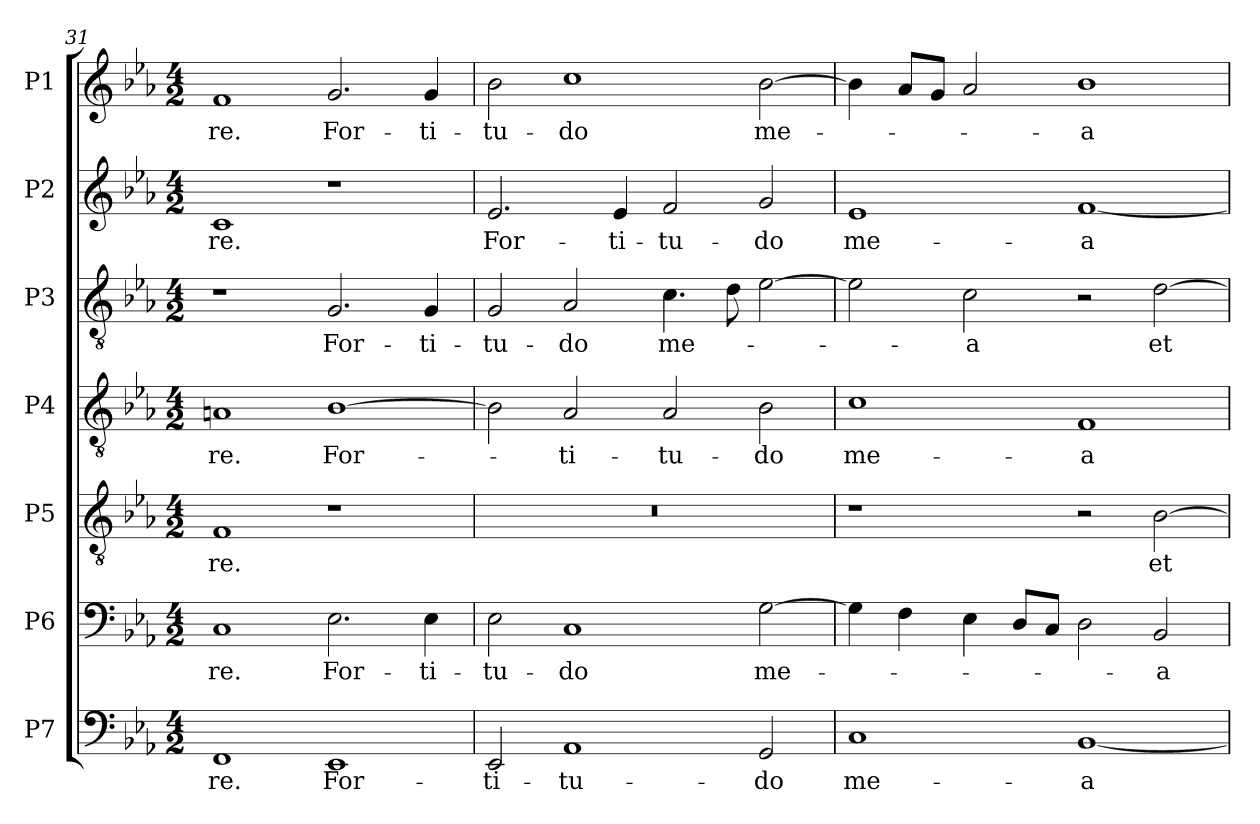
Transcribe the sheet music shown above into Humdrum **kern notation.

**kern	**text	**kern	**text	**kern	**text	**kern	**text	**kern	**text	**kern	**text	**kern	**text
*part7	*part7	*part6	*part6	*part5	*part5	*part4	*part4	*part3	*part3	*part2	*part2	*part1	*part1
*staff7	*staff7	*staff6	*staff6	*staff5	*staff5	*staff4	*staff4	*staff3	*staff3	*staff2	*staff2	*staff1	*staff1
*I"P7	*	*I"P6	*	*I"P5	*	*I"P4	*	*I"P3	*	*I"P2	*	*I"P1	*
!!LO:LB:g=z
*clefF4	*	*clefF4	*	*clefGv2	*	*clefGv2	*	*clefGv2	*	*clefG2	*	*clefG2	*
*k[b-e-a-]	*	*k[b-e-a-]	*	*k[b-e-a-]	*	*k[b-e-a-]	*	*k[b-e-a-]	*	*k[b-e-a-]	*	*k[b-e-a-]	*
*E-:	*	*E-:	*	*E-:	*	*E-:	*	*E-:	*	*E-:	*	*E-:	*
*M4/2	*	*M4/2	*	*M4/2	*	*M4/2	*	*M4/2	*	*M4/2	*	*M4/2	*
=31	=31	=31	=31	=31	=31	=31	=31	=31	=31	=31	=31	=31	=31
!	!LO:LY:b:color=#000000	!	!	!	!	!	!	!	!	!	!	!	!
!	!	!	!LO:LY:b:color=#000000	!	!	!	!	!	!	!	!	!	!
!	!	!	!	!	!LO:LY:b:color=#000000	!	!	!	!	!	!	!	!
!	!	!	!	!	!	!	!LO:LY:b:color=#000000	!	!	!	!	!	!
!	!	!	!	!	!	!	!	!	!	!	!LO:LY:b:color=#000000	!	!
!	!	!	!	!	!	!	!	!	!	!	!	!	!LO:LY:b:color=#000000
1FFi	-re.	1Ci	-re.	1Fi	-re.	1Ani	-re.	1r	.	1ci	-re.	1fi	-re.
!	!LO:LY:b:color=#000000	!	!	!	!	!	!	!	!	!	!	!	!
!	!	!	!LO:LY:b:color=#000000	!	!	!	!	!	!	!	!	!	!
!	!	!	!	!	!	!	!LO:LY:b:color=#000000	!	!	!	!	!	!
!	!	!	!	!	!	!	!	!	!LO:LY:b:color=#000000	!	!	!	!
!	!	!	!	!	!	!	!	!	!	!	!	!	!LO:LY:b:color=#000000
1EE-i	For-	2.E-i\	For-	1r	.	[>1B-i	For-	2.Gi/	For-	1r	.	2.gi/	For-
!	!	!	!LO:LY:b:color=#000000	!	!	!	!	!	!	!	!	!	!
!	!	!	!	!	!	!	!	!	!LO:LY:b:color=#000000	!	!	!	!
!	!	!	!	!	!	!	!	!	!	!	!	!	!LO:LY:b:color=#000000
.	.	4E-i\	-ti-	.	.	.	.	4Gi/	-ti-	.	.	4gi/	-ti-
=32	=32	=32	=32	=32	=32	=32	=32	=32	=32	=32	=32	=32	=32
!	!LO:LY:b:color=#000000	!	!	!	!	!	!	!	!	!	!	!	!
!	!	!	!LO:LY:b:color=#000000	!LO:N:vis=1	!	!	!	!	!	!	!	!	!
!	!	!	!	!	!	!	!	!	!LO:LY:b:color=#000000	!	!	!	!
!	!	!	!	!	!	!	!	!	!	!	!LO:LY:b:color=#000000	!	!
!	!	!	!	!	!	!	!	!	!	!	!	!	!LO:LY:b:color=#000000
2EE-i/	-ti-	2E-i\	-tu-	0r	.	2B-i\]	.	2Gi/	-tu-	2.e-i/	For-	2b-i\	-tu-
!	!LO:LY:b:color=#000000	!	!	!	!	!	!	!	!	!	!	!	!
!	!	!	!LO:LY:b:color=#000000	!	!	!	!	!	!	!	!	!	!
!	!	!	!	!	!	!	!LO:LY:b:color=#000000	!	!	!	!	!	!
!	!	!	!	!	!	!	!	!	!LO:LY:b:color=#000000	!	!	!	!
!	!	!	!	!	!	!	!	!	!	!	!	!	!LO:LY:b:color=#000000
1AA-i	-tu-	1Ci	-do	.	.	2A-i/	-ti-	2A-i/	-do	.	.	1cci	-do
!	!	!	!	!	!	!	!	!	!	!	!LO:LY:b:color=#000000	!	!
.	.	.	.	.	.	.	.	.	.	4e-i/	-ti-	.	.
!	!	!	!	!	!	!	!LO:LY:b:color=#000000	!	!	!	!	!	!
!	!	!	!	!	!	!	!	!	!LO:LY:b:color=#000000	!	!	!	!
!	!	!	!	!	!	!	!	!	!	!	!LO:LY:b:color=#000000	!	!
.	.	.	.	.	.	2A-i/	-tu-	4.ci\	me-	2fi/	-tu-	.	.
.	.	.	.	.	.	.	.	8di\	.	.	.	.	.
!	!LO:LY:b:color=#000000	!	!	!	!	!	!	!	!	!	!	!	!
!	!	!	!LO:LY:b:color=#000000	!	!	!	!	!	!	!	!	!	!
!	!	!	!	!	!	!	!LO:LY:b:color=#000000	!	!	!	!	!	!
!	!	!	!	!	!	!	!	!	!	!	!LO:LY:b:color=#000000	!	!
!	!	!	!	!	!	!	!	!	!	!	!	!	!LO:LY:b:color=#000000
2GGi/	-do	[>2Gi\	me-	.	.	2B-i\	-do	[>2e-i\	.	2gi/	-do	[>2b-i\	me-
=33	=33	=33	=33	=33	=33	=33	=33	=33	=33	=33	=33	=33	=33
!	!LO:LY:b:color=#000000	!	!	!	!	!	!	!	!	!	!	!	!
!	!	!	!	!	!	!	!LO:LY:b:color=#000000	!	!	!	!	!	!
!	!	!	!	!	!	!	!	!	!	!	!LO:LY:b:color=#000000	!	!
1Ci	me-	4Gi\]	.	1r	.	1ci	me-	2e-i\]	.	1e-i	me-	4b-i\]	.
.	.	4Fi\	.	.	.	.	.	.	.	.	.	8a-i/L	.
.	.	.	.	.	.	.	.	.	.	.	.	8gi/J	.
!	!	!	!	!	!	!	!	!	!LO:LY:b:color=#000000	!	!	!	!
.	.	4E-i\	.	.	.	.	.	2ci\	-a	.	.	2a-i/	.
.	.	8Di/L	.	.	.	.	.	.	.	.	.	.	.
.	.	8Ci/J	.	.	.	.	.	.	.	.	.	.	.
!	!LO:LY:b:color=#000000	!	!	!	!	!	!	!	!	!	!	!	!
!	!	!	!	!	!	!	!LO:LY:b:color=#000000	!	!	!	!	!	!
!	!	!	!	!	!	!	!	!	!	!	!LO:LY:b:color=#000000	!	!
!	!	!	!	!	!	!	!	!	!	!	!	!	!LO:LY:b:color=#000000
[<1BB-i	-a	2Di\	.	2r	.	1Fi	-a	2r	.	[<1fi	-a	1b-i	-a
!	!	!	!LO:LY:b:color=#000000	!	!	!	!	!	!	!	!	!	!
!	!	!	!	!	!LO:LY:b:color=#000000	!	!	!	!	!	!	!	!
!	!	!	!	!	!	!	!	!	!LO:LY:b:color=#000000	!	!	!	!
.	.	2BB-i/	-a	[>2B-i\	et	.	.	[>2di\	et	.	.	.	.
=	=	=	=	=	=	=	=	=	=	=	=	=	=
*-	*-	*-	*-	*-	*-	*-	*-	*-	*-	*-	*-	*-	*-
